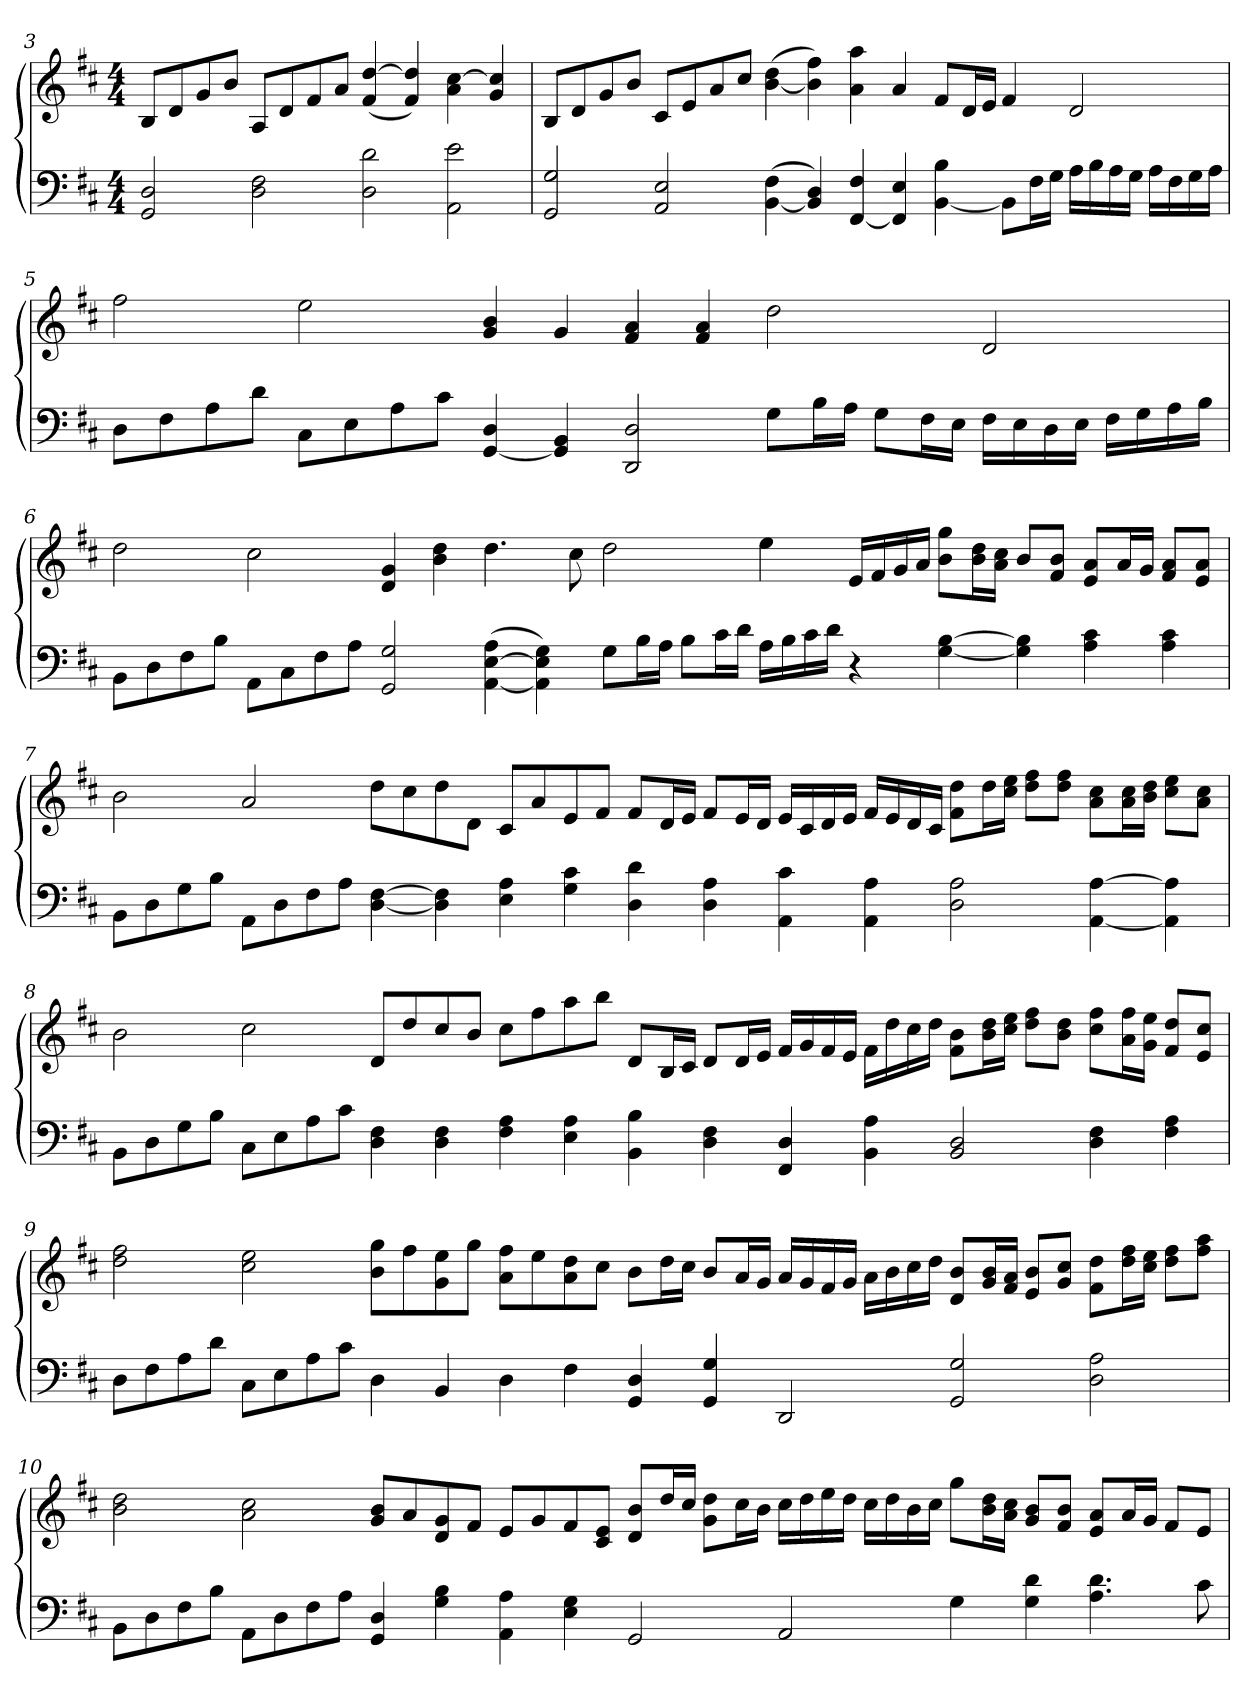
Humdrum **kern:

**kern	**kern
*part1	*part1
*staff2	*staff1
*clefF4	*clefG2
*k[f#c#]	*k[f#c#]
*D:	*D:
*M4/4	*M4/4
=3	=3
2GG/ 2D/	8B/L
.	8d/
.	8g/
.	8b/J
2D\ 2F#\	8A/L
.	8d/
.	8f#/
.	8a/J
2D\ 2d\	(>4f#/ [4dd/
.	4f#/ 4dd]/)
2AA\ 2e\	4a\ [4cc#\
.	4cc#]/ 4g/
!!LO:PB:g=z
=4	=4
2GG/ 2G/	8B/L
.	8d/
.	8g/
.	8b/J
2E/ 2AA/	8c#/L
.	8e/
.	8a/
.	8cc#/J
(<[4BB\ 4F#\	(<4dd\ [4b\
4BB]/ 4D/)	4ff#\ 4b]\)
[4FF#/ 4F#/	4aa\ 4a\
4E/ 4FF#]/	4a/
4B\ [4BB\	8f#/L
.	16d/L
.	16e/JJ
8BB\L]	4f#/
16F#\L	.
16G\JJ	.
16A\LL	2d/
16B\	.
16A\	.
16G\JJ	.
16A\LL	.
16F#\	.
16G\	.
16A\JJ	.
!!LO:LB:g=z
=5	=5
8D\L	2ff#\
8F#\	.
8A\	.
8d\J	.
8C#\L	2ee\
8E\	.
8A\	.
8c#\J	.
4D/ [4GG/	4g/ 4b/
4GG]/ 4BB/	4g/
2D/ 2DD/	4f#/ 4a/
.	4f#/ 4a/
8G\L	2dd\
16B\L	.
16A\JJ	.
8G\L	.
16F#\L	.
16E\JJ	.
16F#\LL	2d/
16E\	.
16D\	.
16E\JJ	.
16F#\LL	.
16G\	.
16A\	.
16B\JJ	.
!!LO:PB:g=z
=6	=6
8BB\L	2dd\
8D\	.
8F#\	.
8B\J	.
8AA\L	2cc#\
8C#\	.
8F#\	.
8A\J	.
2G/ 2GG/	4g/ 4d/
.	4b\ 4dd\
(>[4AA\ 4A\ [4E\	4.dd\
4G\ 4E]\ 4AA]\)	.
.	8cc#\
8G\L	2dd\
16B\L	.
16A\JJ	.
8B\L	.
16c#\L	.
16d\JJ	.
16A\LL	4ee\
16B\	.
16c#\	.
16d\JJ	.
4r	16e/LL
.	16f#/
.	16g/
.	16a/JJ
[4B\ [4G\	8b\ 8gg\L
.	16dd\ 16b\L
.	16cc#\ 16a\JJ
4B]\ 4G]\	8b/L
.	8b/ 8f#/J
4A\ 4c#\	8e/ 8a/L
.	16a/L
.	16g/JJ
4c#\ 4A\	8f#/ 8a/L
.	8a/ 8e/J
!!LO:LB:g=z
=7	=7
8BB\L	2b\
8D\	.
8G\	.
8B\J	.
8AA\L	2a/
8D\	.
8F#\	.
8A\J	.
[4D\ [4F#\	8dd\L
.	8cc#\
4F#]\ 4D]\	8dd\
.	8d\J
4A\ 4E\	8c#/L
.	8a/
4c#\ 4G\	8e/
.	8f#/J
4D\ 4d\	8f#/L
.	16d/L
.	16e/JJ
4D\ 4A\	8f#/L
.	16e/L
.	16d/JJ
4c#\ 4AA\	16e/LL
.	16c#/
.	16d/
.	16e/JJ
4AA\ 4A\	16f#/LL
.	16e/
.	16d/
.	16c#/JJ
2D\ 2A\	8f#\ 8dd\L
.	16dd\L
.	16ee\ 16cc#\JJ
.	8dd\ 8ff#\L
.	8ff#\ 8dd\J
[4AA\ [4A\	8cc#\ 8a\L
.	16a\ 16cc#\L
.	16b\ 16dd\JJ
4A]\ 4AA]\	8ee\ 8cc#\L
.	8a\ 8cc#\J
!!LO:LB:g=z
=8	=8
8BB\L	2b\
8D\	.
8G\	.
8B\J	.
8C#\L	2cc#\
8E\	.
8A\	.
8c#\J	.
4D\ 4F#\	8d/L
.	8dd/
4D\ 4F#\	8cc#/
.	8b/J
4A\ 4F#\	8cc#\L
.	8ff#\
4A\ 4E\	8aa\
.	8bb\J
4BB\ 4B\	8d/L
.	16B/L
.	16c#/JJ
4F#\ 4D\	8d/L
.	16d/L
.	16e/JJ
4D/ 4FF#/	16f#/LL
.	16g/
.	16f#/
.	16e/JJ
4BB\ 4A\	16f#\LL
.	16dd\
.	16cc#\
.	16dd\JJ
2BB/ 2D/	8f#\ 8b\L
.	16b\ 16dd\L
.	16cc#\ 16ee\JJ
.	8dd\ 8ff#\L
.	8dd\ 8b\J
4D\ 4F#\	8ff#\ 8cc#\L
.	16a\ 16ff#\L
.	16g\ 16ee\JJ
4A\ 4F#\	8dd/ 8f#/L
.	8e/ 8cc#/J
!!LO:LB:g=z
=9	=9
8D\L	2dd\ 2ff#\
8F#\	.
8A\	.
8d\J	.
8C#\L	2ee\ 2cc#\
8E\	.
8A\	.
8c#\J	.
4D\	8gg\ 8b\L
.	8ff#\
4BB/	8g\ 8ee\
.	8gg\J
4D\	8a\ 8ff#\L
.	8ee\
4F#\	8a\ 8dd\
.	8cc#\J
4GG/ 4D/	8b\L
.	16dd\L
.	16cc#\JJ
4GG/ 4G/	8b/L
.	16a/L
.	16g/JJ
2DD/	16a/LL
.	16g/
.	16f#/
.	16g/JJ
.	16a\LL
.	16b\
.	16cc#\
.	16dd\JJ
2G/ 2GG/	8b/ 8d/L
.	16g/ 16b/L
.	16a/ 16f#/JJ
.	8b/ 8e/L
.	8g/ 8cc#/J
2D\ 2A\	8dd\ 8f#\L
.	16dd\ 16ff#\L
.	16ee\ 16cc#\JJ
.	8dd\ 8ff#\L
.	8aa\ 8ff#\J
!!LO:LB:g=z
=10	=10
8BB\L	2b\ 2dd\
8D\	.
8F#\	.
8B\J	.
8AA\L	2cc#\ 2a\
8D\	.
8F#\	.
8A\J	.
4D/ 4GG/	8b/ 8g/L
.	8a/
4G\ 4B\	8g/ 8d/
.	8f#/J
4AA\ 4A\	8e/L
.	8g/
4E\ 4G\	8f#/
.	8e/ 8c#/J
2GG/	8b/ 8d/L
.	16dd/L
.	16cc#/JJ
.	8g\ 8dd\L
.	16cc#\L
.	16b\JJ
2AA/	16cc#\LL
.	16dd\
.	16ee\
.	16dd\JJ
.	16cc#\LL
.	16dd\
.	16b\
.	16cc#\JJ
4G\	8gg\L
.	16dd\ 16b\L
.	16a\ 16cc#\JJ
4G\ 4d\	8g/ 8b/L
.	8b/ 8f#/J
4.A\ 4.d\	8e/ 8a/L
.	16a/L
.	16g/JJ
.	8f#/L
8c#\	8e/J
=	=
*-	*-
